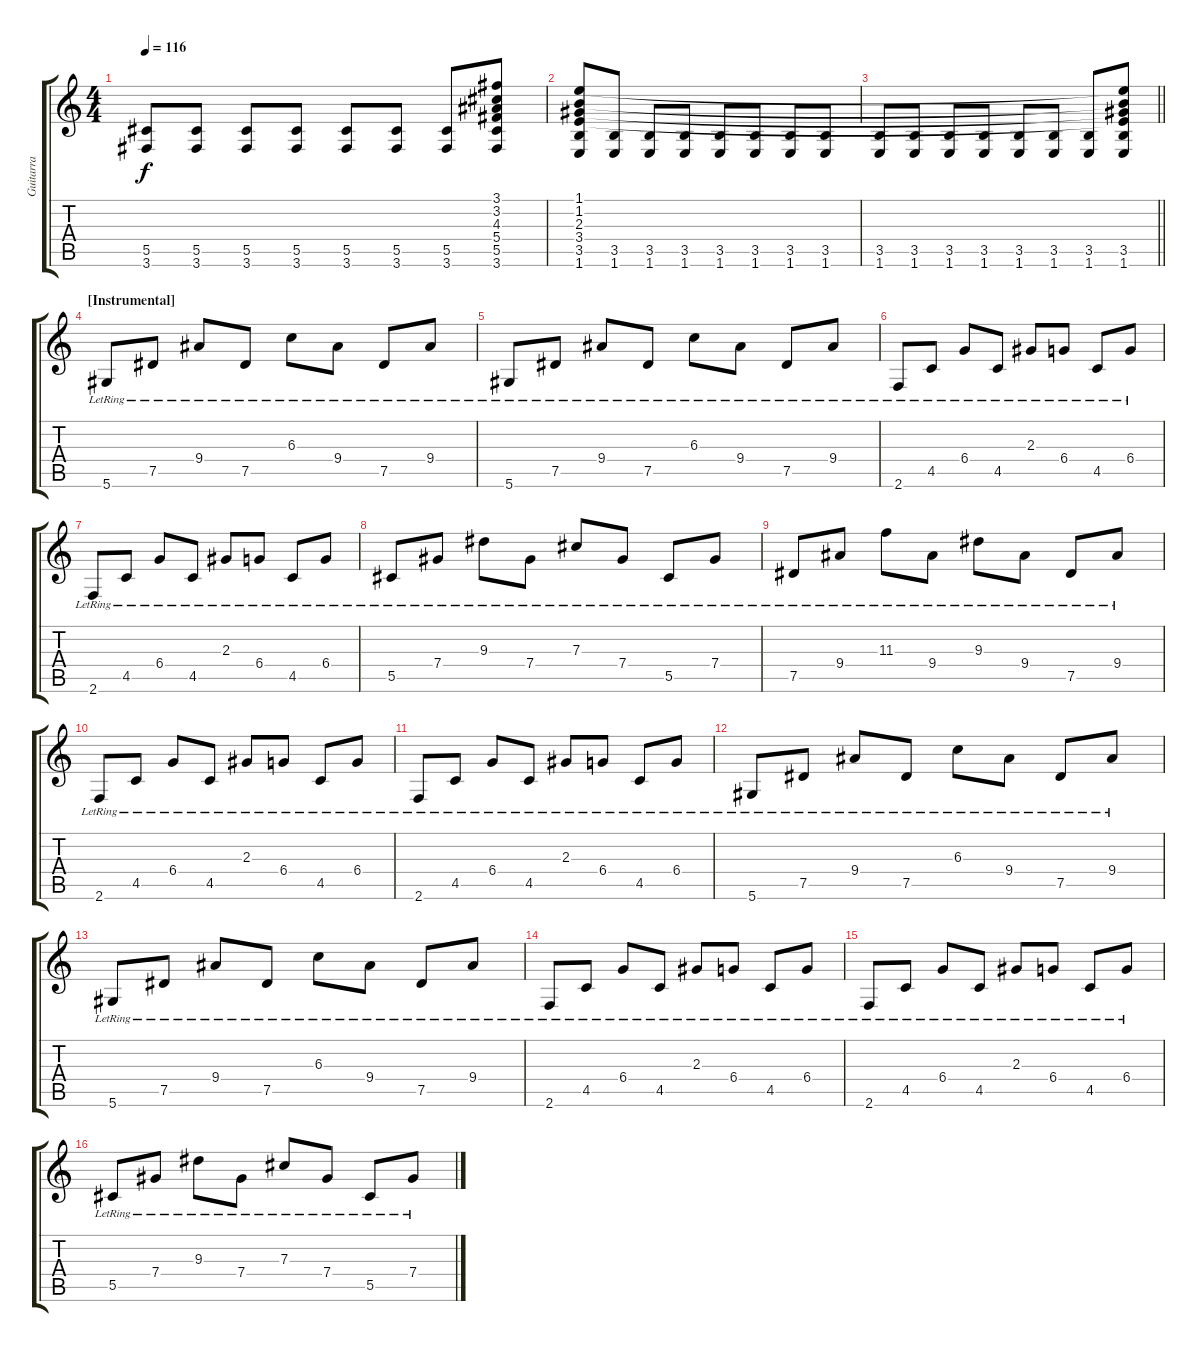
\track ("Guitarra" "Guitarra") {instrument electricguitarjazz}
\staff {score tabs}
\tuning (Eb4 Bb3 Gb3 Db3 Ab2 Eb2) {hide}
\ts (4 4)
\tempo 116
\clef g2
\ks c
(5.5 3.6).8{dy f} (5.5 3.6).8 (5.5 3.6).8 (5.5 3.6).8 (5.5 3.6).8 (5.5 3.6).8 (5.5 3.6).8 (3.1{t} 3.2{t} 4.3{t} 5.4{t} 5.5 3.6).8 |
(1.1 1.2 2.3 3.4 3.5 1.6).8 (3.5 1.6).8 (3.5 1.6).8 (3.5 1.6).8 (3.5 1.6).8 (3.5 1.6).8 (3.5 1.6).8 (3.5 1.6).8 |
\barLineRight lightlight
(3.5 1.6).8 (3.5 1.6).8 (3.5 1.6).8 (3.5 1.6).8 (3.5 1.6).8 (3.5 1.6).8 (3.5 1.6).8 (1.1{t} 1.2{t} 2.3{t} 3.4{t} 3.5 1.6).8 |
\section ("" "[Instrumental]")
5.6{lr}.8{volume 13} 7.5{lr}.8 9.4{lr}.8 7.5{lr}.8 6.3{lr}.8 9.4{lr}.8 7.5{lr}.8 9.4{lr}.8 |
5.6{lr}.8 7.5{lr}.8 9.4{lr}.8 7.5{lr}.8 6.3{lr}.8 9.4{lr}.8 7.5{lr}.8 9.4{lr}.8 |
2.6{lr}.8 4.5{lr}.8 6.4{lr}.8 4.5{lr}.8 2.3{lr}.8 6.4{lr}.8 4.5{lr}.8 6.4{lr}.8 |
2.6{lr}.8 4.5{lr}.8 6.4{lr}.8 4.5{lr}.8 2.3{lr}.8 6.4{lr}.8 4.5{lr}.8 6.4{lr}.8 |
5.5{lr}.8 7.4{lr}.8 9.3{lr}.8 7.4{lr}.8 7.3{lr}.8 7.4{lr}.8 5.5{lr}.8 7.4{lr}.8 |
7.5{lr}.8 9.4{lr}.8 11.3{lr}.8 9.4{lr}.8 9.3{lr}.8 9.4{lr}.8 7.5{lr}.8 9.4{lr}.8 |
2.6{lr}.8 4.5{lr}.8 6.4{lr}.8 4.5{lr}.8 2.3{lr}.8 6.4{lr}.8 4.5{lr}.8 6.4{lr}.8 |
2.6{lr}.8 4.5{lr}.8 6.4{lr}.8 4.5{lr}.8 2.3{lr}.8 6.4{lr}.8 4.5{lr}.8 6.4{lr}.8 |
5.6{lr}.8 7.5{lr}.8 9.4{lr}.8 7.5{lr}.8 6.3{lr}.8 9.4{lr}.8 7.5{lr}.8 9.4{lr}.8 |
5.6{lr}.8 7.5{lr}.8 9.4{lr}.8 7.5{lr}.8 6.3{lr}.8 9.4{lr}.8 7.5{lr}.8 9.4{lr}.8 |
2.6{lr}.8 4.5{lr}.8 6.4{lr}.8 4.5{lr}.8 2.3{lr}.8 6.4{lr}.8 4.5{lr}.8 6.4{lr}.8 |
2.6{lr}.8 4.5{lr}.8 6.4{lr}.8 4.5{lr}.8 2.3{lr}.8 6.4{lr}.8 4.5{lr}.8 6.4{lr}.8 |
5.5{lr}.8 7.4{lr}.8 9.3{lr}.8 7.4{lr}.8 7.3{lr}.8 7.4{lr}.8 5.5{lr}.8 7.4{lr}.8
